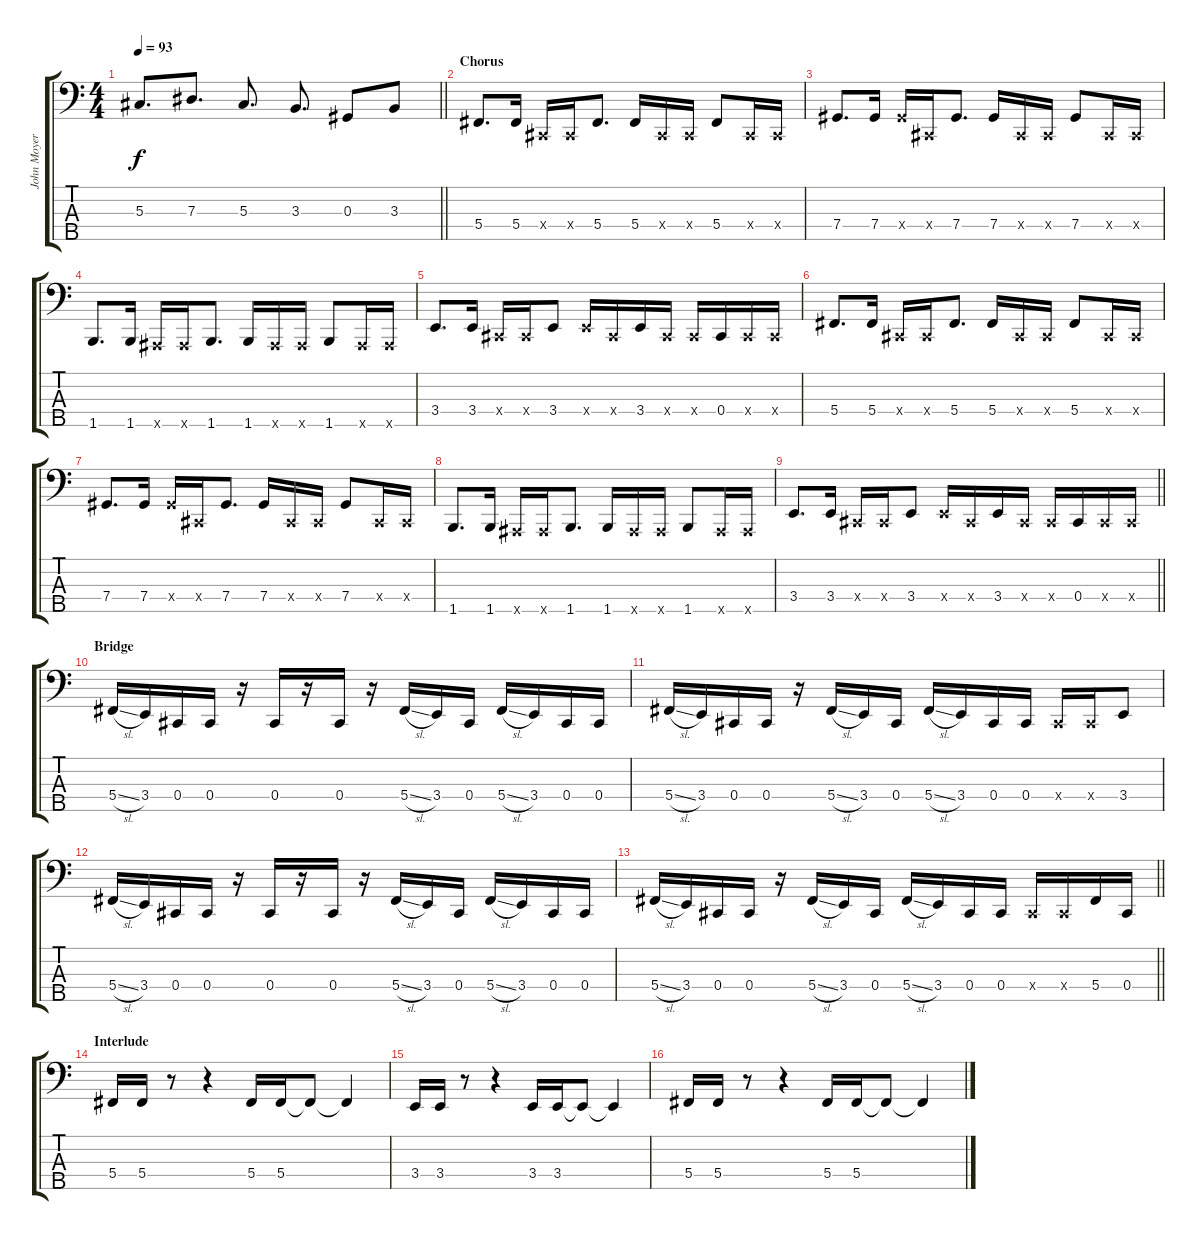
\track ("John Moyer" "John Moyer") {instrument electricbassfinger}
\staff {score tabs}
\tuning (Gb2 Db2 Ab1 Db1 Bb0) {hide}
\ts (4 4)
\tempo 93
\clef f4
\barLineRight lightlight
\ks c
5.3.8{d dy f} 7.3.8{d} 5.3.8{d} 3.3.8{d} 0.3.8 3.3.8 |
\section ("" "Chorus")
5.4.8{d} 5.4.16 0.4{x}.16 0.4{x}.16 5.4.8{d} 5.4.16 0.4{x}.16 0.4{x}.16 5.4.8 0.4{x}.16 0.4{x}.16 |
7.4.8{d} 7.4.16 7.4{x}.16 0.4{x}.16 7.4.8{d} 7.4.16 0.4{x}.16 0.4{x}.16 7.4.8 0.4{x}.16 0.4{x}.16 |
1.5.8{d} 1.5.16 0.5{x}.16 0.5{x}.16 1.5.8{d} 1.5.16 0.5{x}.16 0.5{x}.16 1.5.8 0.5{x}.16 0.5{x}.16 |
3.4.8{d} 3.4.16 0.4{x}.16 0.4{x}.16 3.4.8 3.4{x}.16 0.4{x}.16 3.4.16 0.4{x}.16 0.4{x}.16 0.4.16 0.4{x}.16 0.4{x}.16 |
5.4.8{d} 5.4.16 0.4{x}.16 0.4{x}.16 5.4.8{d} 5.4.16 0.4{x}.16 0.4{x}.16 5.4.8 0.4{x}.16 0.4{x}.16 |
7.4.8{d} 7.4.16 7.4{x}.16 0.4{x}.16 7.4.8{d} 7.4.16 0.4{x}.16 0.4{x}.16 7.4.8 0.4{x}.16 0.4{x}.16 |
1.5.8{d} 1.5.16 0.5{x}.16 0.5{x}.16 1.5.8{d} 1.5.16 0.5{x}.16 0.5{x}.16 1.5.8 0.5{x}.16 0.5{x}.16 |
\barLineRight lightlight
3.4.8{d} 3.4.16 0.4{x}.16 0.4{x}.16 3.4.8 3.4{x}.16 0.4{x}.16 3.4.16 0.4{x}.16 0.4{x}.16 0.4.16 0.4{x}.16 0.4{x}.16 |
\section ("" "Bridge")
5.4{sl}.16 3.4.16 0.4.16 0.4.16 r.16 0.4.16 r.16 0.4.16 r.16 5.4{sl}.16 3.4.16 0.4.16 5.4{sl}.16 3.4.16 0.4.16 0.4.16 |
5.4{sl}.16 3.4.16 0.4.16 0.4.16 r.16 5.4{sl}.16 3.4.16 0.4.16 5.4{sl}.16 3.4.16 0.4.16 0.4.16 0.4{x}.16 0.4{x}.16 3.4.8 |
5.4{sl}.16 3.4.16 0.4.16 0.4.16 r.16 0.4.16 r.16 0.4.16 r.16 5.4{sl}.16 3.4.16 0.4.16 5.4{sl}.16 3.4.16 0.4.16 0.4.16 |
\barLineRight lightlight
5.4{sl}.16 3.4.16 0.4.16 0.4.16 r.16 5.4{sl}.16 3.4.16 0.4.16 5.4{sl}.16 3.4.16 0.4.16 0.4.16 0.4{x}.16 0.4{x}.16 5.4.16 0.4.16 |
\section ("" "Interlude")
5.4.16 5.4.16 r.8 r.4 5.4.16 5.4.16 5.4{t}.8 5.4{t}.4 |
3.4.16 3.4.16 r.8 r.4 3.4.16 3.4.16 3.4{t}.8 3.4{t}.4 |
5.4.16 5.4.16 r.8 r.4 5.4.16 5.4.16 5.4{t}.8 5.4{t}.4
